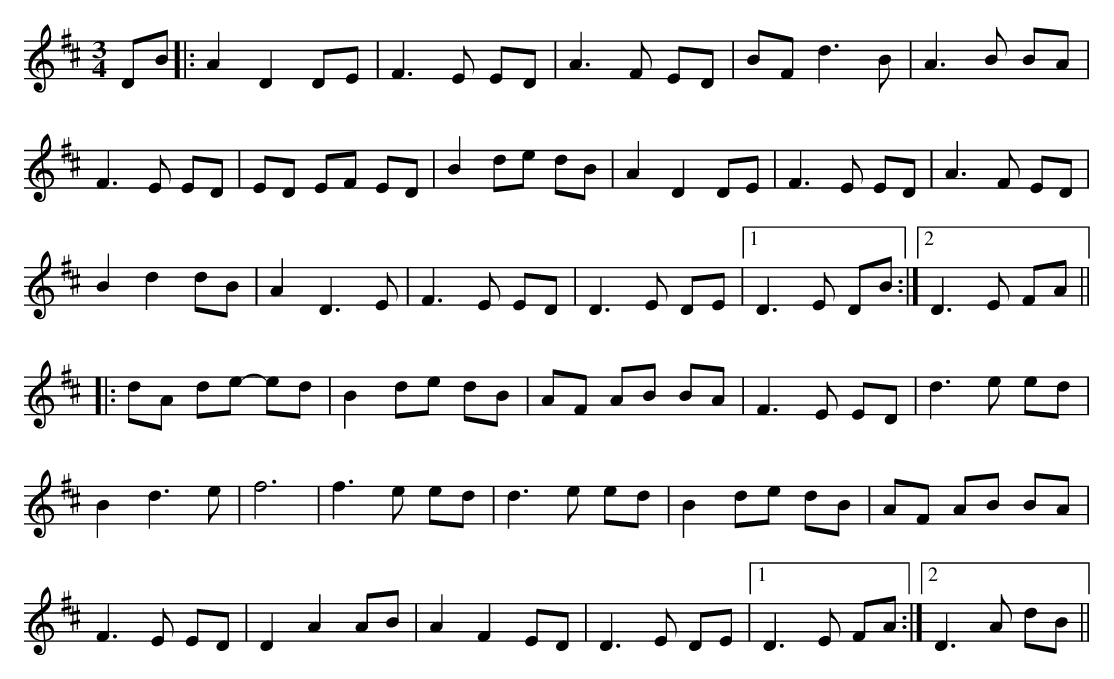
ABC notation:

X:1
M:3/4
K:D
DB|:A2 D2 DE|F3E ED|A3F ED|BF d3B|A3B BA|
F3E ED|ED EF ED|B2 de dB|A2 D2DE|F3E ED|A3F ED|
B2d2dB|A2D3E|F3E ED|D3E DE-|1 D3 E DB:|2 D3E FA||
|:dA de- ed|B2 de dB|AF AB BA|F3E ED|d3 e ed|
B2d3e|f6|f3e ed|d3 e ed|B2 de dB|AF AB BA|
F3 E ED|D2A2AB|A2 F2ED|D3E DE|1 D3E FA:|2 D3 A dB||
